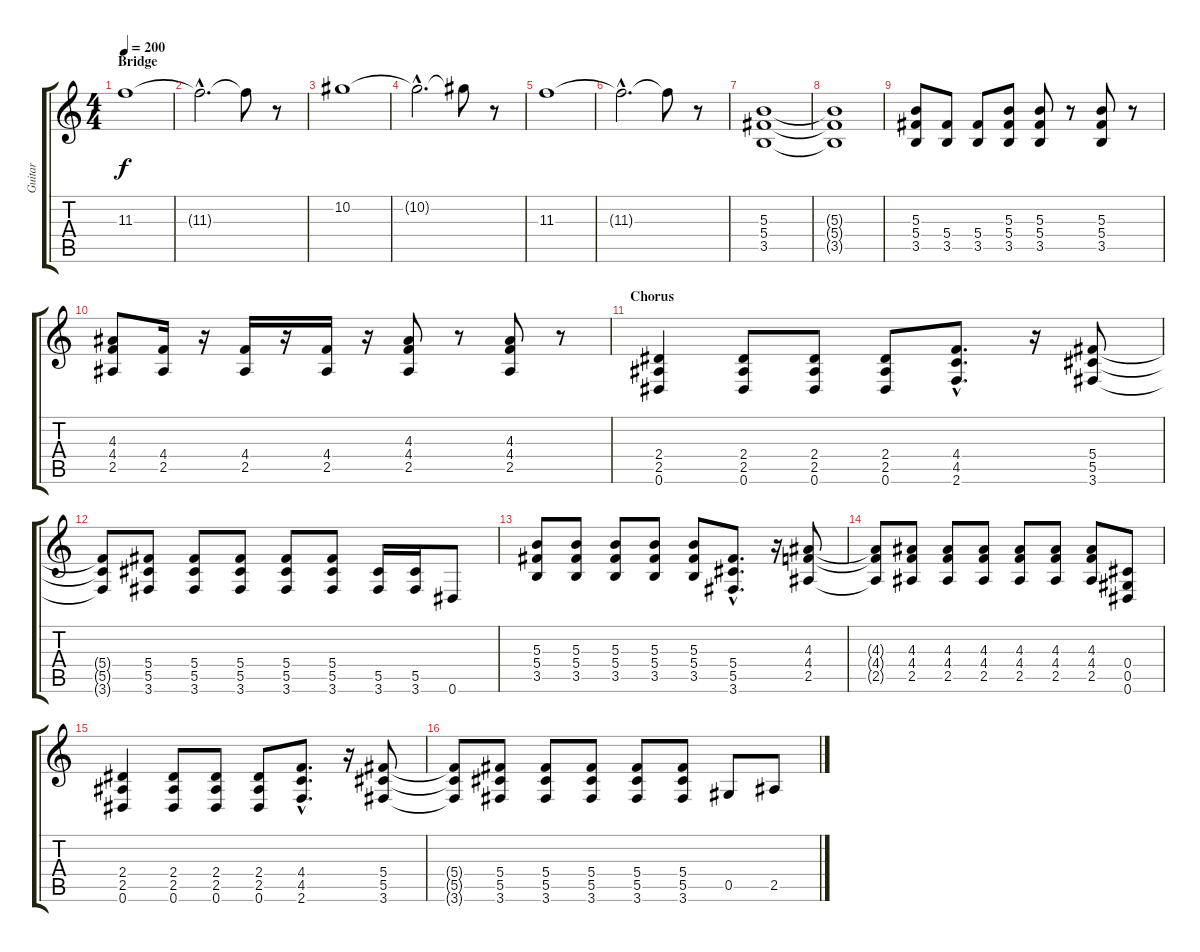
\track ("Guitar" "Guitar") {instrument distortionguitar}
\staff {score tabs}
\tuning (Eb4 Bb3 Gb3 Db3 Ab2 Eb2) {hide}
\ts (4 4)
\section ("" "Bridge")
\tempo 200
\clef g2
\ks c
11.3.1{dy f} |
11.3{hac t}.2{d} 11.3{t}.8 r.8 |
10.2.1 |
10.2{hac t}.2{d} 10.2{t}.8 r.8 |
11.3.1 |
11.3{hac t}.2{d} 11.3{t}.8 r.8 |
(5.3 5.4 3.5).1 |
(5.3{t} 5.4{t} 3.5{t}).1 |
(5.3 5.4 3.5).8 (5.4 3.5).8 (5.4 3.5).8 (5.3 5.4 3.5).8 (5.3 5.4 3.5).8 r.8 (5.3 5.4 3.5).8 r.8 |
(4.3 4.4 2.5).8 (4.4 2.5).16 r.16 (4.4 2.5).16 r.16 (4.4 2.5).16 r.16 (4.3 4.4 2.5).8 r.8 (4.3 4.4 2.5).8 r.8 |
\section ("" "Chorus")
(2.4 2.5 0.6).4 (2.4 2.5 0.6).8 (2.4 2.5 0.6).8 (2.4 2.5 0.6).8 (4.4{hac} 4.5{hac} 2.6{hac}).8{d} r.16 (5.4 5.5 3.6).8 |
(5.4{t} 5.5{t} 3.6{t}).8 (5.4 5.5 3.6).8 (5.4 5.5 3.6).8 (5.4 5.5 3.6).8 (5.4 5.5 3.6).8 (5.4 5.5 3.6).8 (5.5 3.6).16 (5.5 3.6).16 0.6.8 |
(5.3 5.4 3.5).8 (5.3 5.4 3.5).8 (5.3 5.4 3.5).8 (5.3 5.4 3.5).8 (5.3 5.4 3.5).8 (5.4{hac} 5.5{hac} 3.6{hac}).8{d} r.16 (4.3 4.4 2.5).8 |
(4.3{t} 4.4{t} 2.5{t}).8 (4.3 4.4 2.5).8 (4.3 4.4 2.5).8 (4.3 4.4 2.5).8 (4.3 4.4 2.5).8 (4.3 4.4 2.5).8 (4.3 4.4 2.5).8 (0.4 0.5 0.6).8 |
(2.4 2.5 0.6).4 (2.4 2.5 0.6).8 (2.4 2.5 0.6).8 (2.4 2.5 0.6).8 (4.4{hac} 4.5{hac} 2.6{hac}).8{d} r.16 (5.4 5.5 3.6).8 |
(5.4{t} 5.5{t} 3.6{t}).8 (5.4 5.5 3.6).8 (5.4 5.5 3.6).8 (5.4 5.5 3.6).8 (5.4 5.5 3.6).8 (5.4 5.5 3.6).8 0.5.8 2.5.8
